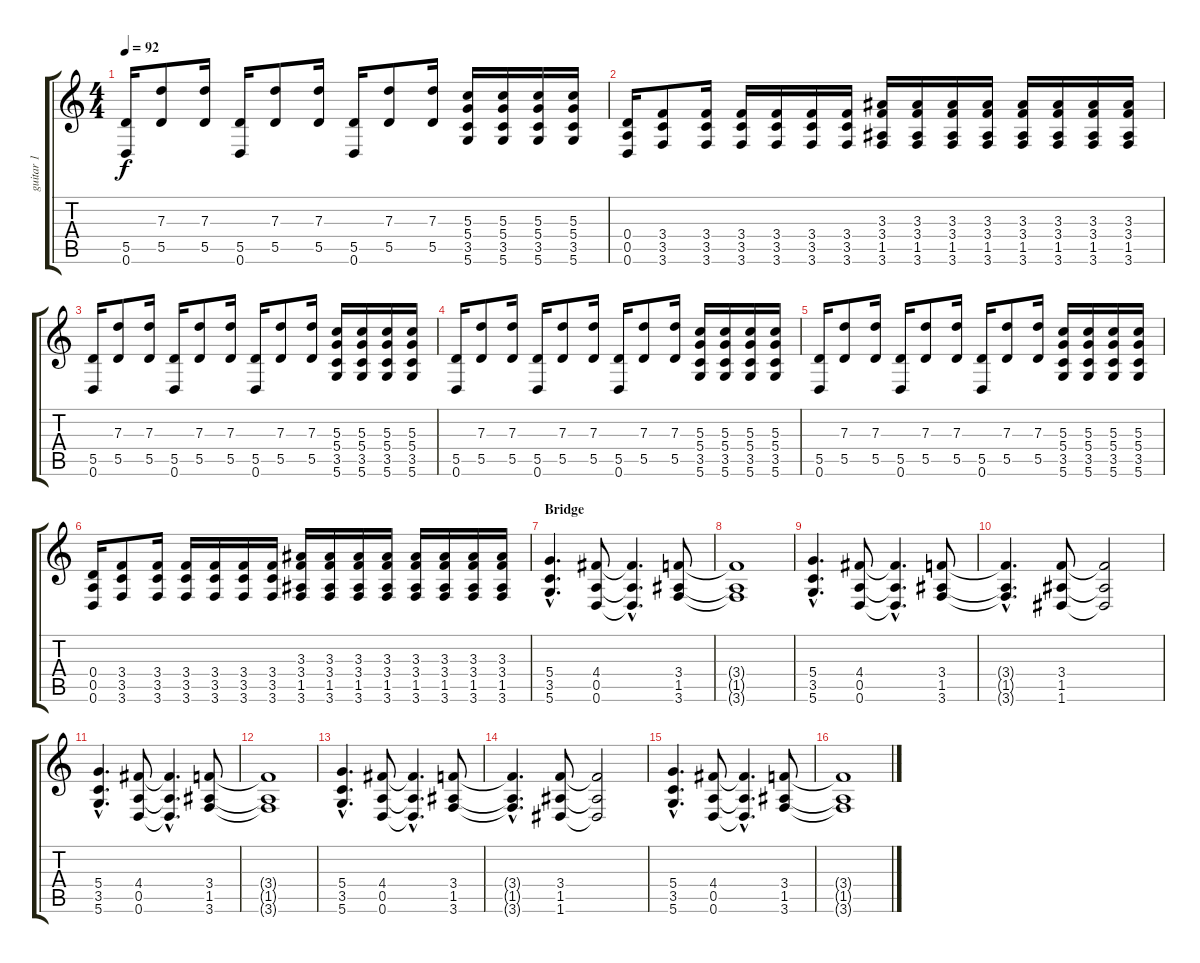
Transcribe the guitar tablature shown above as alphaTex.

\track ("guitar 1" "guitar 1") {instrument distortionguitar}
\staff {score tabs}
\tuning (E4 B3 G3 D3 A2 D2) {hide}
\ts (4 4)
\tempo 92
\clef g2
\ks c
(5.5 0.6).16{dy f} (7.3 5.5).8 (7.3 5.5).16 (5.5 0.6).16 (7.3 5.5).8 (7.3 5.5).16 (5.5 0.6).16 (7.3 5.5).8 (7.3 5.5).16 (5.3 5.4 3.5 5.6).16 (5.3 5.4 3.5 5.6).16 (5.3 5.4 3.5 5.6).16 (5.3 5.4 3.5 5.6).16 |
(0.4 0.5 0.6).16 (3.4 3.5 3.6).8 (3.4 3.5 3.6).16 (3.4 3.5 3.6).16 (3.4 3.5 3.6).16 (3.4 3.5 3.6).16 (3.4 3.5 3.6).16 (3.3 3.4 1.5 3.6).16 (3.3 3.4 1.5 3.6).16 (3.3 3.4 1.5 3.6).16 (3.3 3.4 1.5 3.6).16 (3.3 3.4 1.5 3.6).16 (3.3 3.4 1.5 3.6).16 (3.3 3.4 1.5 3.6).16 (3.3 3.4 1.5 3.6).16 |
(5.5 0.6).16 (7.3 5.5).8 (7.3 5.5).16 (5.5 0.6).16 (7.3 5.5).8 (7.3 5.5).16 (5.5 0.6).16 (7.3 5.5).8 (7.3 5.5).16 (5.3 5.4 3.5 5.6).16 (5.3 5.4 3.5 5.6).16 (5.3 5.4 3.5 5.6).16 (5.3 5.4 3.5 5.6).16 |
(5.5 0.6).16 (7.3 5.5).8 (7.3 5.5).16 (5.5 0.6).16 (7.3 5.5).8 (7.3 5.5).16 (5.5 0.6).16 (7.3 5.5).8 (7.3 5.5).16 (5.3 5.4 3.5 5.6).16 (5.3 5.4 3.5 5.6).16 (5.3 5.4 3.5 5.6).16 (5.3 5.4 3.5 5.6).16 |
(5.5 0.6).16 (7.3 5.5).8 (7.3 5.5).16 (5.5 0.6).16 (7.3 5.5).8 (7.3 5.5).16 (5.5 0.6).16 (7.3 5.5).8 (7.3 5.5).16 (5.3 5.4 3.5 5.6).16 (5.3 5.4 3.5 5.6).16 (5.3 5.4 3.5 5.6).16 (5.3 5.4 3.5 5.6).16 |
(0.4 0.5 0.6).16 (3.4 3.5 3.6).8 (3.4 3.5 3.6).16 (3.4 3.5 3.6).16 (3.4 3.5 3.6).16 (3.4 3.5 3.6).16 (3.4 3.5 3.6).16 (3.3 3.4 1.5 3.6).16 (3.3 3.4 1.5 3.6).16 (3.3 3.4 1.5 3.6).16 (3.3 3.4 1.5 3.6).16 (3.3 3.4 1.5 3.6).16 (3.3 3.4 1.5 3.6).16 (3.3 3.4 1.5 3.6).16 (3.3 3.4 1.5 3.6).16 |
\section ("" "Bridge")
(5.4{hac} 3.5{hac} 5.6{hac}).4{d} (4.4 0.5 0.6).8 (4.4{hac t} 0.5{hac t} 0.6{hac t}).4{d} (3.4 1.5 3.6).8 |
(3.4{t} 1.5{t} 3.6{t}).1 |
(5.4{hac} 3.5{hac} 5.6{hac}).4{d} (4.4 0.5 0.6).8 (4.4{hac t} 0.5{hac t} 0.6{hac t}).4{d} (3.4 1.5 3.6).8 |
(3.4{hac t} 1.5{hac t} 3.6{hac t}).4{d} (3.4 1.5 1.6).8 (3.4{t} 1.5{t} 1.6{t}).2 |
(5.4{hac} 3.5{hac} 5.6{hac}).4{d} (4.4 0.5 0.6).8 (4.4{hac t} 0.5{hac t} 0.6{hac t}).4{d} (3.4 1.5 3.6).8 |
(3.4{t} 1.5{t} 3.6{t}).1 |
(5.4{hac} 3.5{hac} 5.6{hac}).4{d} (4.4 0.5 0.6).8 (4.4{hac t} 0.5{hac t} 0.6{hac t}).4{d} (3.4 1.5 3.6).8 |
(3.4{hac t} 1.5{hac t} 3.6{hac t}).4{d} (3.4 1.5 1.6).8 (3.4{t} 1.5{t} 1.6{t}).2 |
(5.4{hac} 3.5{hac} 5.6{hac}).4{d} (4.4 0.5 0.6).8 (4.4{hac t} 0.5{hac t} 0.6{hac t}).4{d} (3.4 1.5 3.6).8 |
(3.4{t} 1.5{t} 3.6{t}).1
